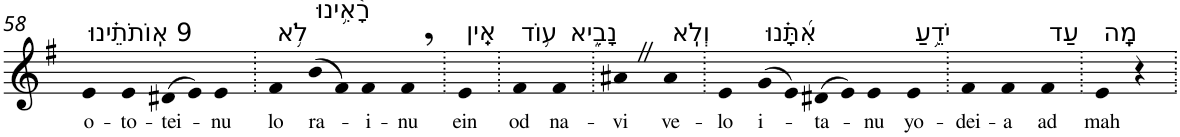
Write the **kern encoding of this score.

**kern	**text
*part1	*part1
*staff1	*staff1
*I"Piano	*
*I'Pno	*
!!LO:PB:g=z
*clefG2	*
*k[f#]	*
*G:	*
=58	=58
!LO:TX:a:t=9 אֽוֹתֹתֵ֗ינוּ	!
!	!LO:LY:b
4e	o-
!	!LO:LY:b
4e	-to-
!	!LO:LY:b
(>8d#X	-tei-
8e)	.
!	!LO:LY:b
4e	-nu
=59.	=59.
!LO:TX:a:t=לֹ֥א	!
!	!LO:LY:b
4f#	lo
!LO:TX:a:t=רָ֫אִ֥ינוּ	!
!	!LO:LY:b
(>8b	ra-
8f#)	.
!	!LO:LY:b
4f#	-i-
!	!LO:LY:b
4f#,	-nu
=60.	=60.
!LO:TX:a:t=אֵֽין	!
!	!LO:LY:b
4e	ein
=61.	=61.
!LO:TX:a:t=ע֥וֹד	!
!	!LO:LY:b
4f#	od
!LO:TX:a:t=נָבִ֑יא	!
!	!LO:LY:b
4f#	na-
=62.	=62.
!	!LO:LY:b
4a#XZ	-vi
!LO:TX:a:t=וְלֹֽא	!
!	!LO:LY:b
4a#	ve-
=63.	=63.
!	!LO:LY:b
4e	-lo
!LO:TX:a:t=אִ֝תָּ֗נוּ	!
!	!LO:LY:b
(>8g	i-
8e)	.
!	!LO:LY:b
(>8d#X	-ta-
8e)	.
!	!LO:LY:b
4e	-nu
!LO:TX:a:t=יֹדֵ֥עַ	!
!	!LO:LY:b
4e	yo-
=64.	=64.
!	!LO:LY:b
4f#	-dei-
!	!LO:LY:b
4f#	-a
!LO:TX:a:t=עַד	!
!	!LO:LY:b
4f#	ad
=65.	=65.
!LO:TX:a:t=מָֽה	!
!	!LO:LY:b
4e	mah
4r	.
=.	=.
*-	*-
